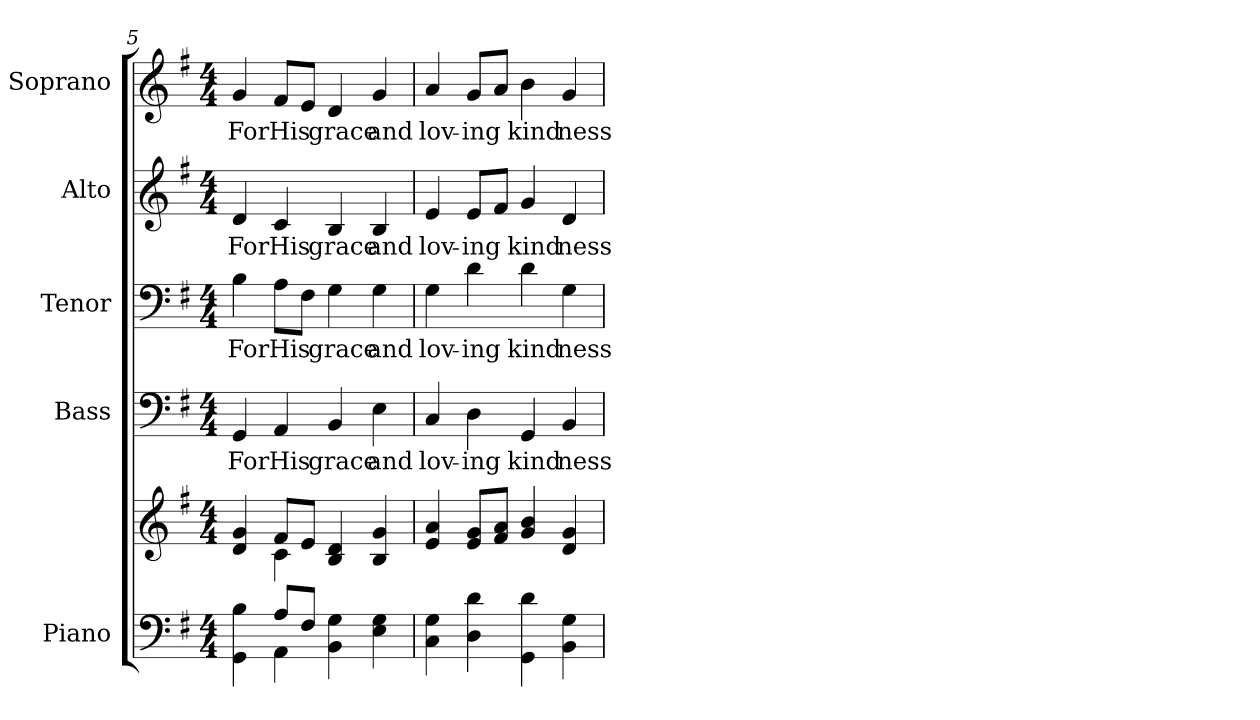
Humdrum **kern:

**kern	**kern	**kern	**text	**kern	**text	**kern	**text	**kern	**text
*part5	*part5	*part4	*part4	*part3	*part3	*part2	*part2	*part1	*part1
*staff6	*staff5	*staff4	*staff4	*staff3	*staff3	*staff2	*staff2	*staff1	*staff1
*I"Piano	*	*I"Bass	*	*I"Tenor	*	*I"Alto	*	*I"Soprano	*
*I'Pno.	*	*I'B.	*	*I'T.	*	*I'A.	*	*I'S.	*
!!LO:PB:g=z
*clefF4	*clefG2	*clefF4	*	*clefF4	*	*clefG2	*	*clefG2	*
*k[f#]	*k[f#]	*k[f#]	*	*k[f#]	*	*k[f#]	*	*k[f#]	*
*G:	*G:	*G:	*	*G:	*	*G:	*	*G:	*
*M4/4	*M4/4	*M4/4	*	*M4/4	*	*M4/4	*	*M4/4	*
=5	=5	=5	=5	=5	=5	=5	=5	=5	=5
*^	*^	*	*	*	*	*	*	*	*
!	!	!	!	!	!LO:LY:b:color=#000000	!	!	!	!	!	!
!	!	!	!	!	!	!	!LO:LY:b:color=#000000	!	!	!	!
!	!	!	!	!	!	!	!	!	!LO:LY:b:color=#000000	!	!
!	!	!	!	!	!	!	!	!	!	!	!LO:LY:b:color=#000000
4GGi\ 4Bi	4ryy	4di/ 4gi	4ryy	4GGi/	For	4Bi\	For	4di/	For	4gi/	For
!	!	!	!	!	!LO:LY:b:color=#000000	!	!	!	!	!	!
!	!	!	!	!	!	!	!LO:LY:b:color=#000000	!	!	!	!
!	!	!	!	!	!	!	!	!	!LO:LY:b:color=#000000	!	!
!	!	!	!	!	!	!	!	!	!	!	!LO:LY:b:color=#000000
8Ai/L	4AAi\	8f#i/L	4ci\	4AAi/	His	8Ai\L	His	4ci/	His	8f#i/L	His
8F#i/J	.	8ei/J	.	.	.	8F#i\J	.	.	.	8ei/J	.
!	!	!	!	!	!LO:LY:b:color=#000000	!	!	!	!	!	!
!	!	!	!	!	!	!	!LO:LY:b:color=#000000	!	!	!	!
!	!	!	!	!	!	!	!	!	!LO:LY:b:color=#000000	!	!
!	!	!	!	!	!	!	!	!	!	!	!LO:LY:b:color=#000000
4BBi\ 4Gi	2ryy	4Bi/ 4di	2ryy	4BBi/	grace	4Gi\	grace	4Bi/	grace	4di/	grace
!	!	!	!	!	!LO:LY:b:color=#000000	!	!	!	!	!	!
!	!	!	!	!	!	!	!LO:LY:b:color=#000000	!	!	!	!
!	!	!	!	!	!	!	!	!	!LO:LY:b:color=#000000	!	!
!	!	!	!	!	!	!	!	!	!	!	!LO:LY:b:color=#000000
4Ei\ 4Gi	.	4Bi/ 4gi	.	4Ei\	and	4Gi\	and	4Bi/	and	4gi/	and
*v	*v	*	*	*	*	*	*	*	*	*	*
*	*v	*v	*	*	*	*	*	*	*	*
=6	=6	=6	=6	=6	=6	=6	=6	=6	=6
!	!	!	!LO:LY:b:color=#000000	!	!	!	!	!	!
!	!	!	!	!	!LO:LY:b:color=#000000	!	!	!	!
!	!	!	!	!	!	!	!LO:LY:b:color=#000000	!	!
!	!	!	!	!	!	!	!	!	!LO:LY:b:color=#000000
4Ci\ 4Gi	4ei/ 4ai	4Ci/	lov-	4Gi\	lov-	4ei/	lov-	4ai/	lov-
!	!	!	!LO:LY:b:color=#000000	!	!	!	!	!	!
!	!	!	!	!	!LO:LY:b:color=#000000	!	!	!	!
!	!	!	!	!	!	!	!LO:LY:b:color=#000000	!	!
!	!	!	!	!	!	!	!	!	!LO:LY:b:color=#000000
4Di\ 4di	8ei/ 8giL	4Di\	-ing	4di\	-ing	8ei/L	-ing	8gi/L	-ing
.	8f#i/ 8aiJ	.	.	.	.	8f#i/J	.	8ai/J	.
!	!	!	!LO:LY:b:color=#000000	!	!	!	!	!	!
!	!	!	!	!	!LO:LY:b:color=#000000	!	!	!	!
!	!	!	!	!	!	!	!LO:LY:b:color=#000000	!	!
!	!	!	!	!	!	!	!	!	!LO:LY:b:color=#000000
4GGi\ 4di	4gi/ 4bi	4GGi/	kind	4di\	kind	4gi/	kind	4bi\	kind
!	!	!	!LO:LY:b:color=#000000	!	!	!	!	!	!
!	!	!	!	!	!LO:LY:b:color=#000000	!	!	!	!
!	!	!	!	!	!	!	!LO:LY:b:color=#000000	!	!
!	!	!	!	!	!	!	!	!	!LO:LY:b:color=#000000
4BBi\ 4Gi	4di/ 4gi	4BBi/	ness	4Gi\	ness	4di/	ness	4gi/	ness
=	=	=	=	=	=	=	=	=	=
*-	*-	*-	*-	*-	*-	*-	*-	*-	*-
